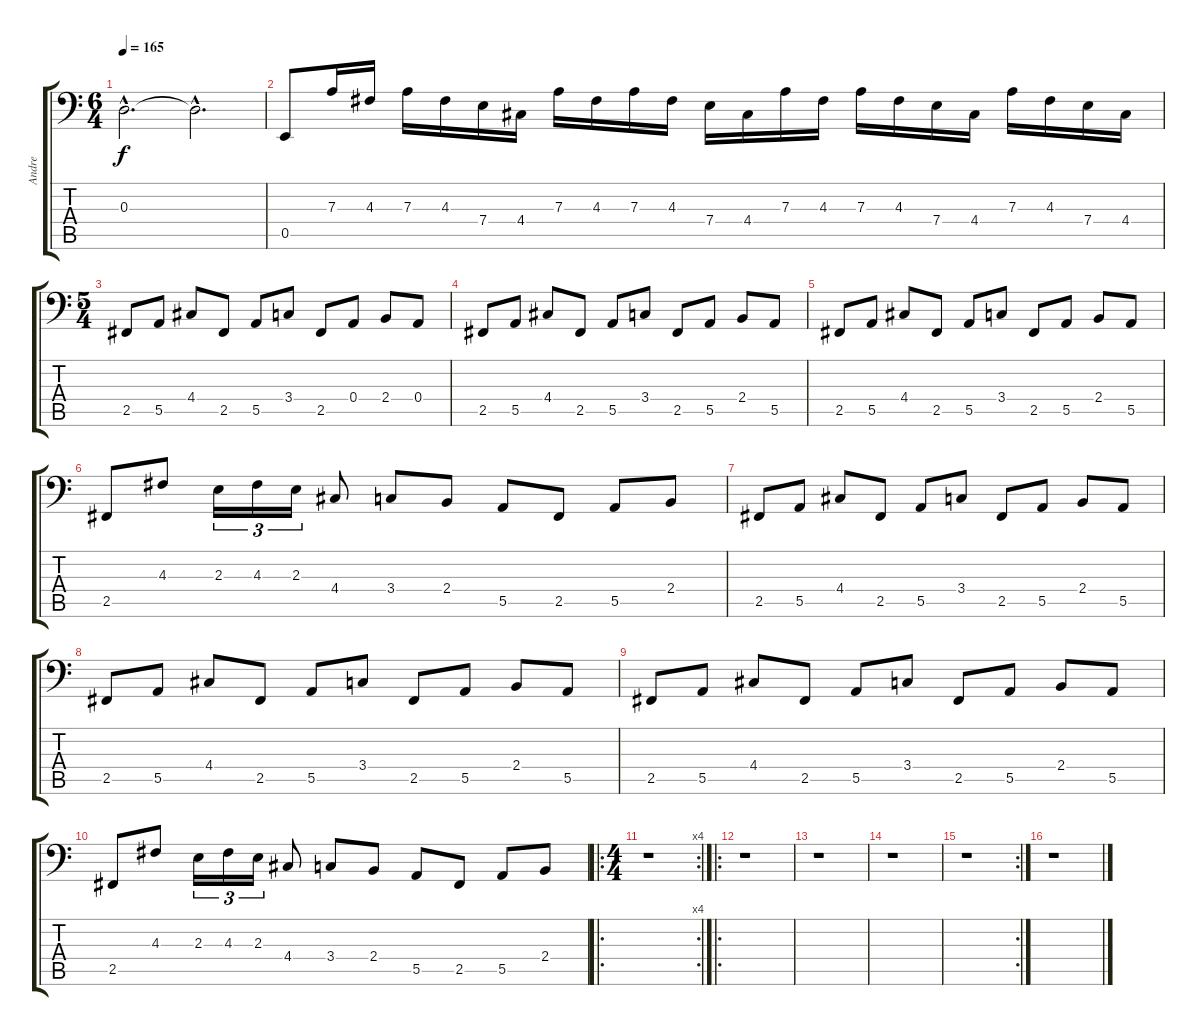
\track ("Andre" "Andre") {instrument electricbassfinger}
\staff {score tabs}
\tuning (C3 G2 D2 A1 E1 B0) {hide}
\ts (6 4)
\tempo 165
\clef f4
\ks c
0.3{hac}.2{d dy f} 0.3{hac t}.2{d} |
0.5.8 7.3.16 4.3.16 7.3.16 4.3.16 7.4.16 4.4.16 7.3.16 4.3.16 7.3.16 4.3.16 7.4.16 4.4.16 7.3.16 4.3.16 7.3.16 4.3.16 7.4.16 4.4.16 7.3.16 4.3.16 7.4.16 4.4.16 |
\ts (5 4)
2.5.8 5.5.8 4.4.8 2.5.8 5.5.8 3.4.8 2.5.8 0.4.8 2.4.8 0.4.8 |
2.5.8 5.5.8 4.4.8 2.5.8 5.5.8 3.4.8 2.5.8 5.5.8 2.4.8 5.5.8 |
2.5.8 5.5.8 4.4.8 2.5.8 5.5.8 3.4.8 2.5.8 5.5.8 2.4.8 5.5.8 |
2.5.8 4.3.8 2.3.16{tu (3 2)} 4.3.16{tu (3 2)} 2.3.16{tu (3 2)} 4.4.8 3.4.8 2.4.8 5.5.8 2.5.8 5.5.8 2.4.8 |
2.5.8 5.5.8 4.4.8 2.5.8 5.5.8 3.4.8 2.5.8 5.5.8 2.4.8 5.5.8 |
2.5.8 5.5.8 4.4.8 2.5.8 5.5.8 3.4.8 2.5.8 5.5.8 2.4.8 5.5.8 |
2.5.8 5.5.8 4.4.8 2.5.8 5.5.8 3.4.8 2.5.8 5.5.8 2.4.8 5.5.8 |
2.5.8 4.3.8 2.3.16{tu (3 2)} 4.3.16{tu (3 2)} 2.3.16{tu (3 2)} 4.4.8 3.4.8 2.4.8 5.5.8 2.5.8 5.5.8 2.4.8 |
\ro
\rc 4
\ts (4 4)
r.1 |
\ro
r.1 |
r.1 |
r.1 |
\rc 2
r.1 |
r.1
